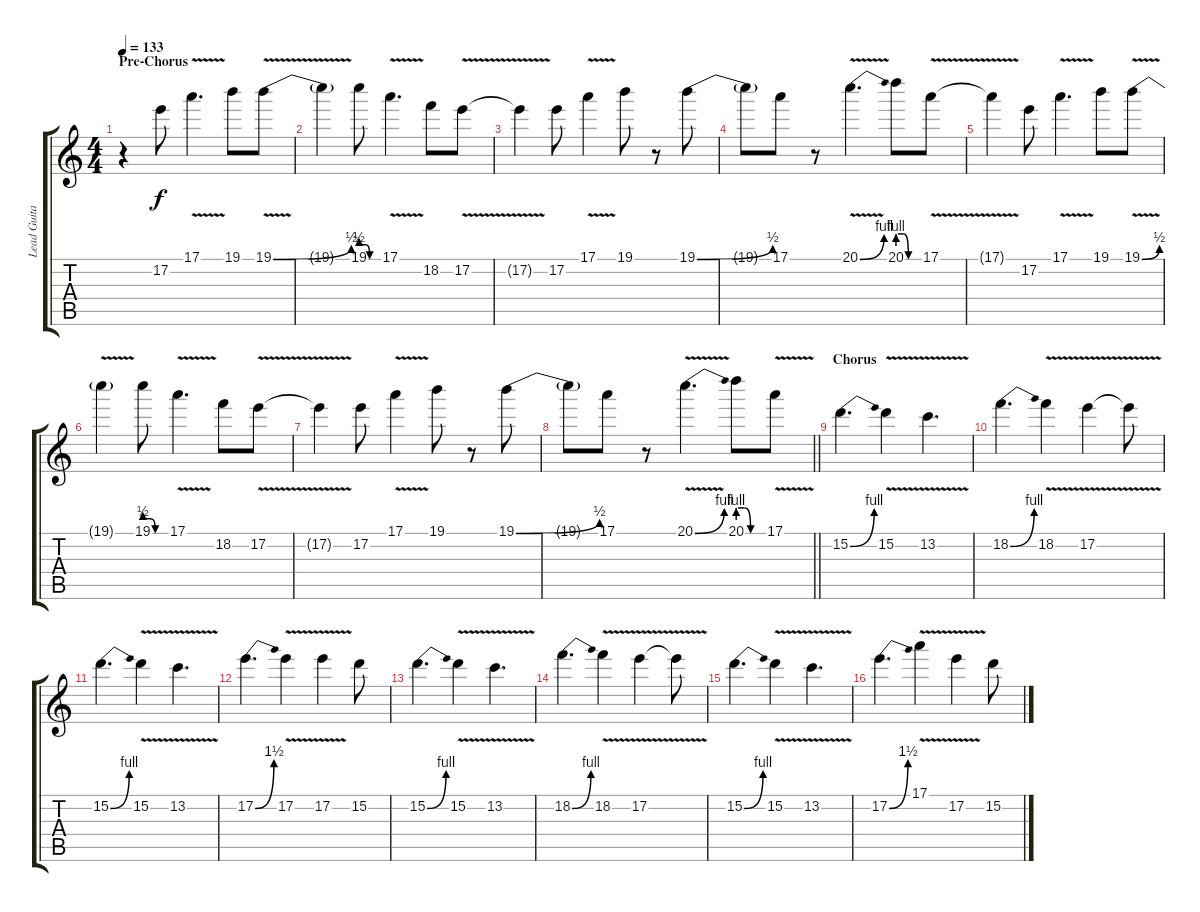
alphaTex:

\track ("Lead Guitar Voice 1" "Lead Guita") {instrument overdrivenguitar}
\staff {score tabs}
\tuning (E4 B3 G3 D3 A2 E2) {hide}
\ts (4 4)
\section ("" "Pre-Chorus")
\tempo 133
\clef g2
\ks c
r.4{dy f} 17.2.8 17.1{v}.4{d} 19.1.8 19.1{be (bend 0 0 60 2) v}.8 |
19.1{t}.4 19.1{be (custom 0 2 15 2 30 0 60 0)}.8 17.1{v}.4{d} 18.2.8 17.2{v}.8 |
17.2{t}.4 17.2.8 17.1{v}.4 19.1.8 r.8 19.1{be (bend 0 0 60 2)}.8 |
19.1{t}.8 17.1.8 r.8 20.1{be (bend 0 0 60 4) v}.4{d} 20.1{be (custom 0 4 15 4 30 0 60 0)}.8 17.1{v}.8 |
17.1{t}.4 17.2.8 17.1{v}.4{d} 19.1.8 19.1{be (bend 0 0 60 2) v}.8 |
19.1{t}.4 19.1{be (custom 0 2 15 2 30 0 60 0)}.8 17.1{v}.4{d} 18.2.8 17.2{v}.8 |
17.2{t}.4 17.2.8 17.1{v}.4 19.1.8 r.8 19.1{be (bend 0 0 60 2)}.8 |
\barLineRight lightlight
19.1{t}.8 17.1.8 r.8 20.1{be (bend 0 0 60 4) v}.4{d} 20.1{be (custom 0 4 15 4 30 0 60 0)}.8 17.1{v}.8 |
\section ("" "Chorus")
15.2{be (bend 0 0 60 4)}.4{d} 15.2{v}.4 13.2{v}.4{d} |
18.2{be (bend 0 0 60 4)}.4{d} 18.2{v}.4 17.2{v}.4 17.2{t}.8 |
15.2{be (bend 0 0 60 4)}.4{d} 15.2{v}.4 13.2{v}.4{d} |
17.2{be (bend 0 0 60 6)}.4{d} 17.2{v}.4 17.2{v}.4 15.2.8 |
15.2{be (bend 0 0 60 4)}.4{d} 15.2{v}.4 13.2{v}.4{d} |
18.2{be (bend 0 0 60 4)}.4{d} 18.2{v}.4 17.2{v}.4 17.2{t}.8 |
15.2{be (bend 0 0 60 4)}.4{d} 15.2{v}.4 13.2{v}.4{d} |
17.2{be (bend 0 0 60 6)}.4{d} 17.1{v}.4 17.2{v}.4 15.2.8
